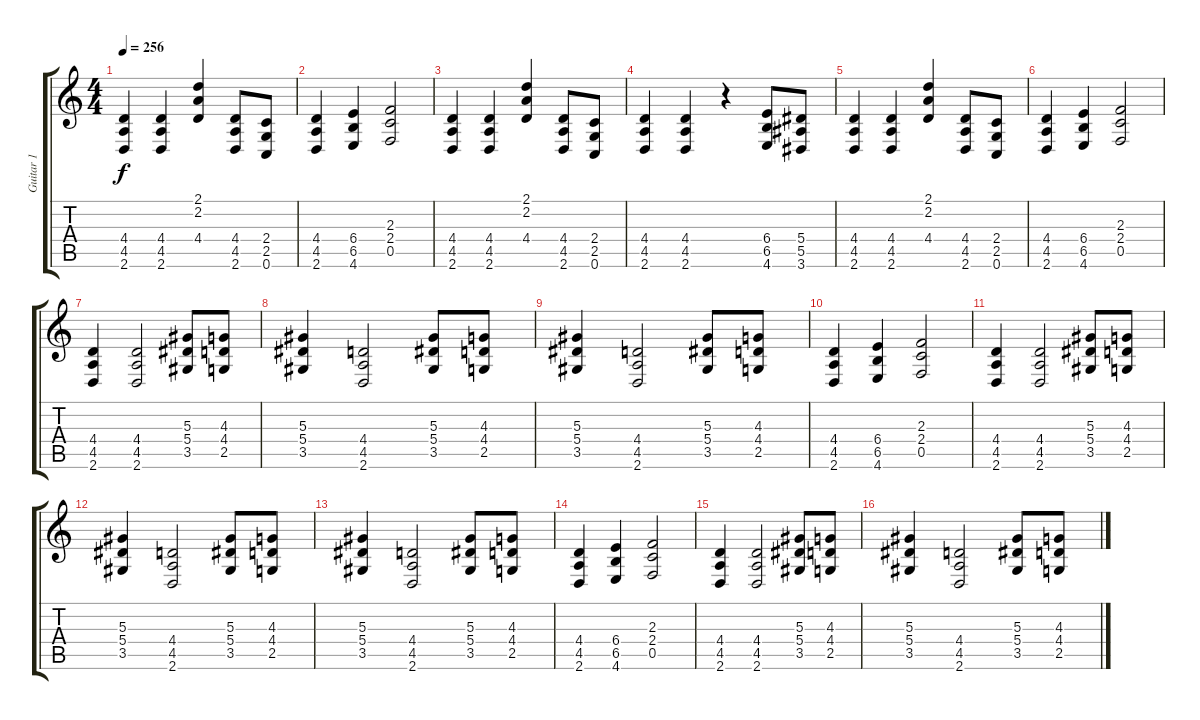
\track ("Guitar 1" "Guitar 1") {instrument overdrivenguitar}
\staff {score tabs}
\tuning (C4 G3 Eb3 Bb2 F2 C2) {hide}
\ts (4 4)
\tempo 256
\clef g2
\ks c
(4.4 4.5 2.6).4{dy f} (4.4 4.5 2.6).4 (2.1 2.2 4.4).4 (4.4 4.5 2.6).8 (2.4 2.5 0.6).8 |
(4.4 4.5 2.6).4 (6.4 6.5 4.6).4 (2.3 2.4 0.5).2 |
(4.4 4.5 2.6).4 (4.4 4.5 2.6).4 (2.1 2.2 4.4).4 (4.4 4.5 2.6).8 (2.4 2.5 0.6).8 |
(4.4 4.5 2.6).4 (4.4 4.5 2.6).4 r.4 (6.4 6.5 4.6).8 (5.4 5.5 3.6).8 |
(4.4 4.5 2.6).4 (4.4 4.5 2.6).4 (2.1 2.2 4.4).4 (4.4 4.5 2.6).8 (2.4 2.5 0.6).8 |
(4.4 4.5 2.6).4 (6.4 6.5 4.6).4 (2.3 2.4 0.5).2 |
(4.4 4.5 2.6).4 (4.4 4.5 2.6).2 (5.3 5.4 3.5).8 (4.3 4.4 2.5).8 |
(5.3 5.4 3.5).4 (4.4 4.5 2.6).2 (5.3 5.4 3.5).8 (4.3 4.4 2.5).8 |
(5.3 5.4 3.5).4 (4.4 4.5 2.6).2 (5.3 5.4 3.5).8 (4.3 4.4 2.5).8 |
(4.4 4.5 2.6).4 (6.4 6.5 4.6).4 (2.3 2.4 0.5).2 |
(4.4 4.5 2.6).4 (4.4 4.5 2.6).2 (5.3 5.4 3.5).8 (4.3 4.4 2.5).8 |
(5.3 5.4 3.5).4 (4.4 4.5 2.6).2 (5.3 5.4 3.5).8 (4.3 4.4 2.5).8 |
(5.3 5.4 3.5).4 (4.4 4.5 2.6).2 (5.3 5.4 3.5).8 (4.3 4.4 2.5).8 |
(4.4 4.5 2.6).4 (6.4 6.5 4.6).4 (2.3 2.4 0.5).2 |
(4.4 4.5 2.6).4 (4.4 4.5 2.6).2 (5.3 5.4 3.5).8 (4.3 4.4 2.5).8 |
(5.3 5.4 3.5).4 (4.4 4.5 2.6).2 (5.3 5.4 3.5).8 (4.3 4.4 2.5).8
